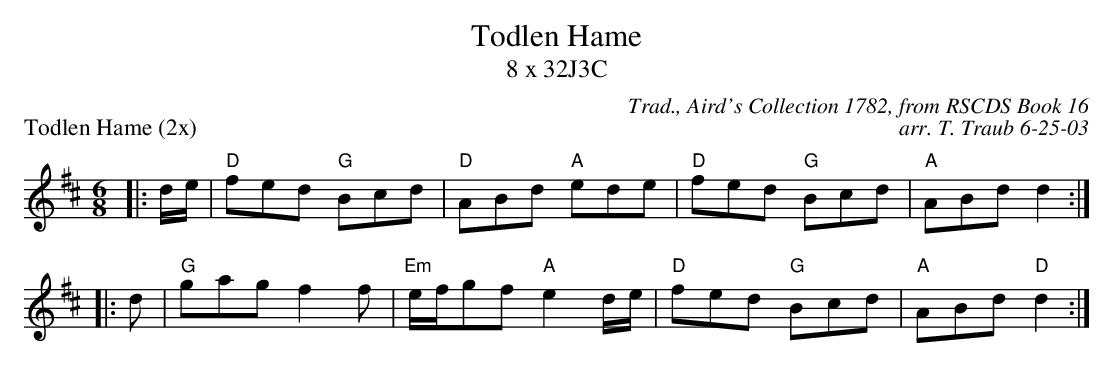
X:1
T: Todlen Hame
T: 8 x 32J3C
P: Todlen Hame (2x)
C: Trad., Aird's Collection 1782, from RSCDS Book 16
C: arr. T. Traub 6-25-03
M: 6/8
K: D
L: 1/8
|: d/e/|"D"fed "G"Bcd|"D"ABd "A"ede|"D"fed "G"Bcd|"A"ABd d2 :|
|: d|"G"gag f2 f|"Em"e/f/gf "A"e2 d/e/|"D"fed "G"Bcd|"A"ABd "D"d2 :|
